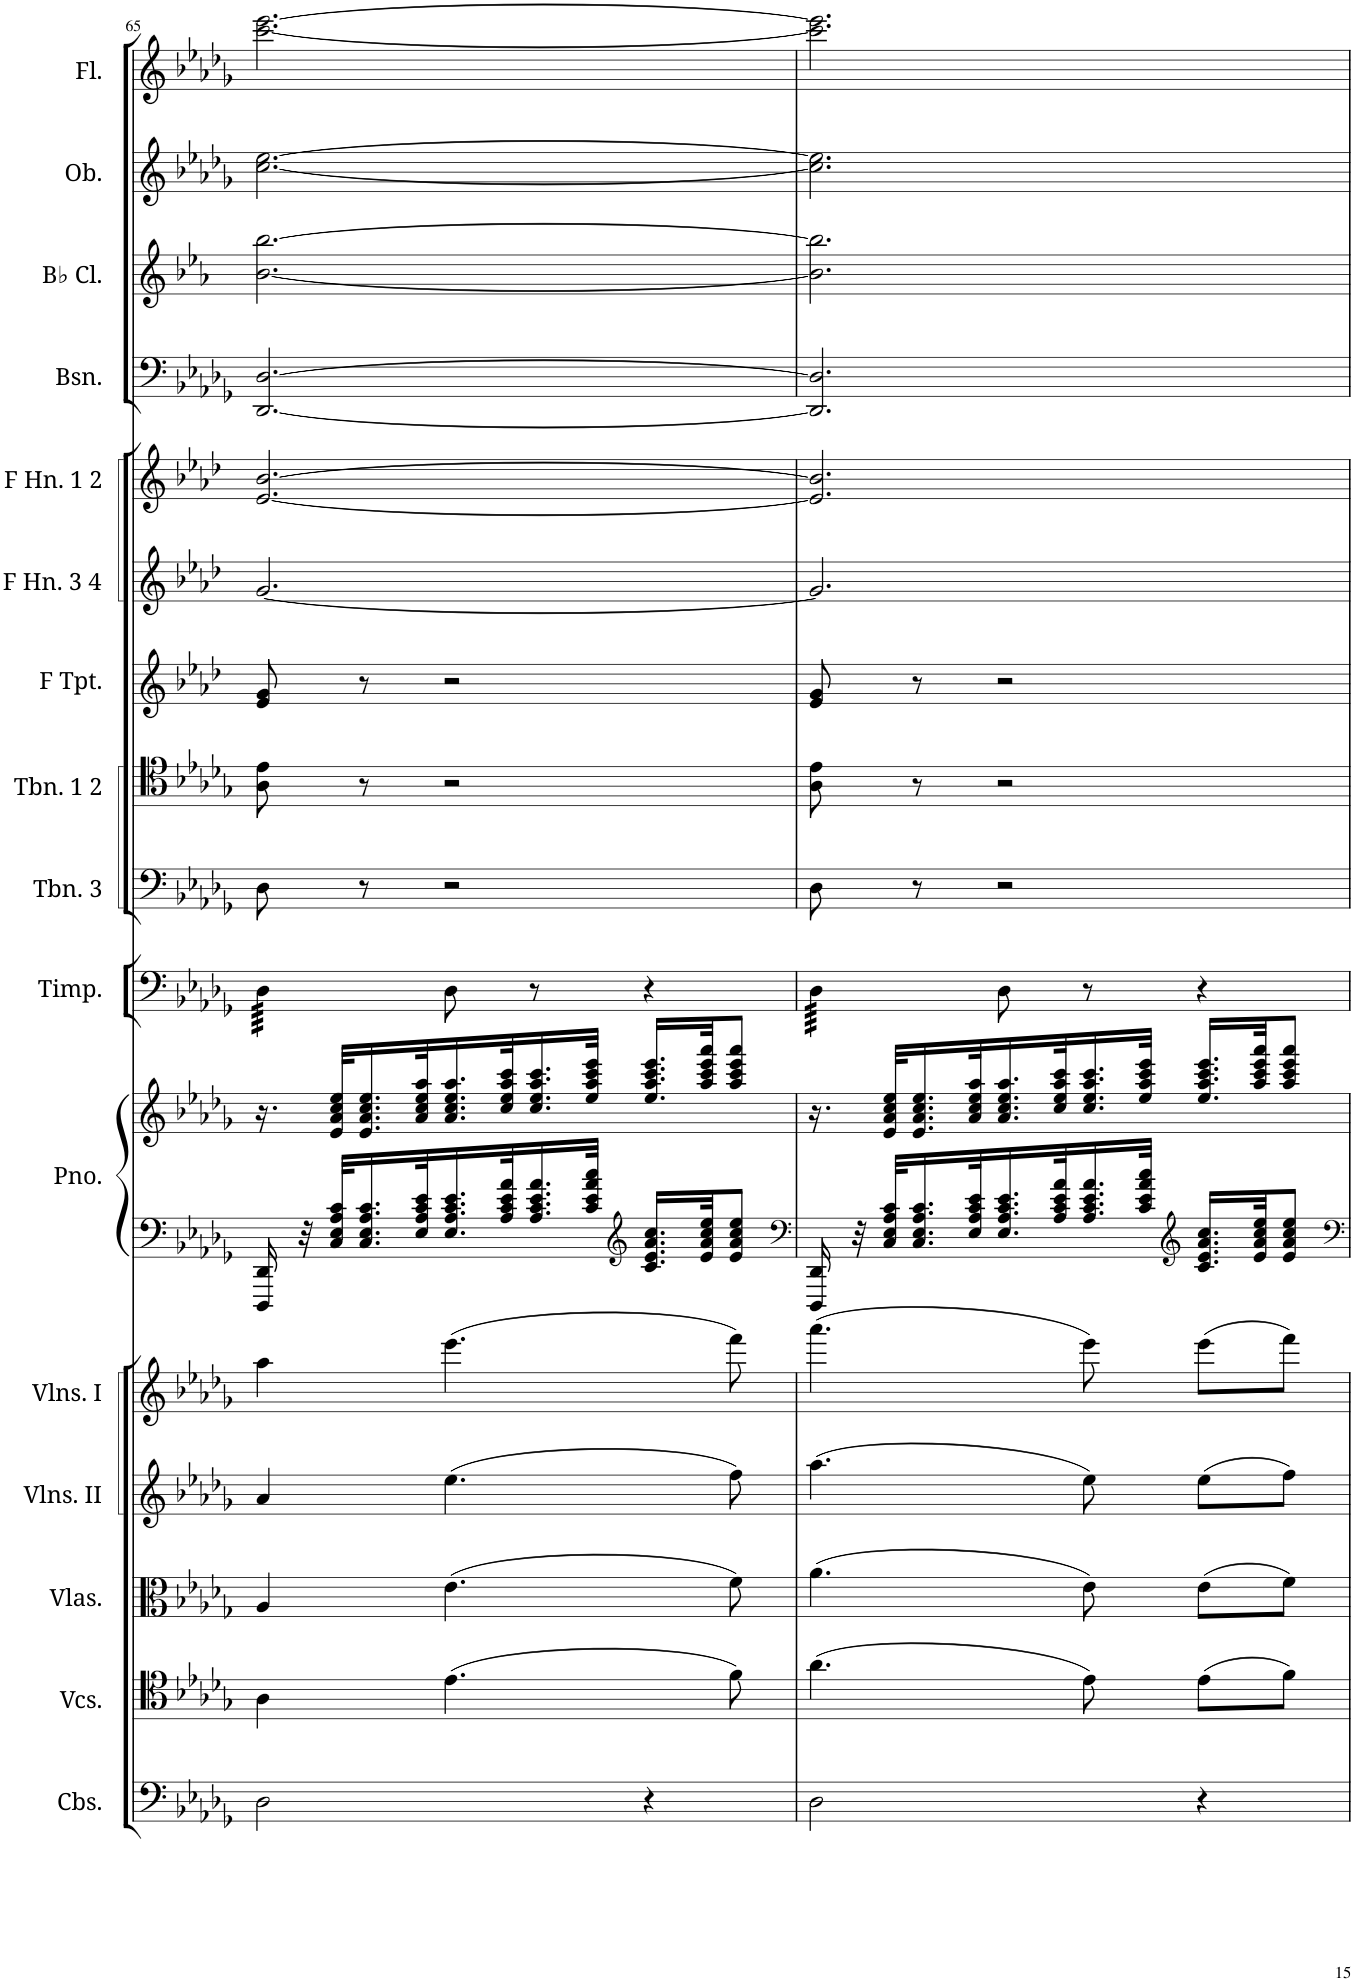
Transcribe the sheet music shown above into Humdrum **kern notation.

**kern	**kern	**kern	**kern	**kern	**kern	**kern	**kern	**kern	**kern	**kern	**kern	**kern	**kern	**kern	**kern	**kern
*part16	*part15	*part14	*part13	*part12	*part11	*part11	*part10	*part9	*part8	*part7	*part6	*part5	*part4	*part3	*part2	*part1
*staff17	*staff16	*staff15	*staff14	*staff13	*staff12	*staff11	*staff10	*staff9	*staff8	*staff7	*staff6	*staff5	*staff4	*staff3	*staff2	*staff1
*I"Contrabasses	*I"Violoncellos	*I"Violas	*I"Violins II	*I"Violins I	*I"Grand Piano	*	*I"Timpani (Ab-Db-Eb)	*I"Trombone 3	*I"Trombone 1 &amp; 2	*I"F Trumpet	*I"F Horn 3 &amp; 4	*I"F Horn 1 &amp; 2	*I"Bassoon	*I"Bb Clarinet	*I"Oboe	*I"Flute
*I'Cbs.	*I'Vcs.	*I'Vlas.	*I'Vlns. II	*I'Vlns. I	*I'Pno.	*	*I'Timp.	*I'Tbn. 3	*I'Tbn. 1 2	*I'F Tpt.	*I'F Hn. 3 4	*I'F Hn. 1 2	*I'Bsn.	*I'Bb Cl.	*I'Ob.	*I'Fl.
!!LO:PB:g=z
*clefF4	*clefC4	*clefC3	*clefG2	*clefG2	*clefF4	*clefG2	*clefF4	*clefF4	*clefC4	*clefG2	*clefG2	*clefG2	*clefF4	*clefG2	*clefG2	*clefG2
*Trd7c12	*	*	*	*	*	*	*	*	*	*Trd-3c-5	*Trd4c7	*Trd4c7	*	*Trd1c2	*	*
*k[b-e-a-d-g-]	*k[b-e-a-d-g-]	*k[b-e-a-d-g-]	*k[b-e-a-d-g-]	*k[b-e-a-d-g-]	*k[b-e-a-d-g-]	*k[b-e-a-d-g-]	*k[b-e-a-d-g-]	*k[b-e-a-d-g-]	*k[b-e-a-d-g-]	*k[b-e-a-d-]	*k[b-e-a-d-]	*k[b-e-a-d-]	*k[b-e-a-d-g-]	*k[b-e-a-]	*k[b-e-a-d-g-]	*k[b-e-a-d-g-]
*M6/8	*M6/8	*M6/8	*M6/8	*M6/8	*M6/8	*M6/8	*M6/8	*M6/8	*M6/8	*M6/8	*M6/8	*M6/8	*M6/8	*M6/8	*M6/8	*M6/8
=65	=65	=65	=65	=65	=65	=65	=65	=65	=65	=65	=65	=65	=65	=65	=65	=65
*	*	*	*	*	*	*	*tremolo	*	*	*	*	*	*	*	*	*
2D-\	4A-\	4A-/	4a-/	4aa-\	16DDD-/ 16DD-/	16.r	64D-\LLLL	8D-\	8A-\ 8e-\	8e-/ 8g/	[2.g/	[2.e-/ [2.b-/	[2.DD-/ [2.D-/	[2.b-\ [2.bb-\	[2.cc\ [2.ee-\	[2.ccc\ [2.eee-\
.	.	.	.	.	.	.	64D-\	.	.	.	.	.	.	.	.	.
.	.	.	.	.	.	.	64D-\	.	.	.	.	.	.	.	.	.
.	.	.	.	.	.	.	64D-\	.	.	.	.	.	.	.	.	.
.	.	.	.	.	32r	.	64D-\	.	.	.	.	.	.	.	.	.
.	.	.	.	.	.	.	64D-\	.	.	.	.	.	.	.	.	.
.	.	.	.	.	32C/ 32E-/ 32A-/ 32c/KLL	32e-/ 32a-/ 32cc/ 32ee-/KLL	64D-\	.	.	.	.	.	.	.	.	.
.	.	.	.	.	.	.	64D-\	.	.	.	.	.	.	.	.	.
.	.	.	.	.	16.C/ 16.E-/ 16.A-/ 16.c/	16.e-/ 16.a-/ 16.cc/ 16.ee-/	64D-\	8r	8r	8r	.	.	.	.	.	.
.	.	.	.	.	.	.	64D-\	.	.	.	.	.	.	.	.	.
.	.	.	.	.	.	.	64D-\	.	.	.	.	.	.	.	.	.
.	.	.	.	.	.	.	64D-\	.	.	.	.	.	.	.	.	.
.	.	.	.	.	.	.	64D-\	.	.	.	.	.	.	.	.	.
.	.	.	.	.	.	.	64D-\	.	.	.	.	.	.	.	.	.
.	.	.	.	.	32E-/ 32A-/ 32c/ 32e-/K	32a-/ 32cc/ 32ee-/ 32aa-/K	64D-\	.	.	.	.	.	.	.	.	.
.	.	.	.	.	.	.	64D-\JJJJ	.	.	.	.	.	.	.	.	.
*	*	*	*	*	*	*	*Xtremolo	*	*	*	*	*	*	*	*	*
.	(4.e-\	(4.e-\	(4.ee-\	(4.eee-\	16.E-/ 16.A-/ 16.c/ 16.e-/	16.a-/ 16.cc/ 16.ee-/ 16.aa-/	8D-\	2r	2r	2r	.	.	.	.	.	.
.	.	.	.	.	32A-/ 32c/ 32e-/ 32a-/K	32cc/ 32ee-/ 32aa-/ 32ccc/K	.	.	.	.	.	.	.	.	.	.
.	.	.	.	.	16.A-/ 16.c/ 16.e-/ 16.a-/	16.cc/ 16.ee-/ 16.aa-/ 16.ccc/	8r	.	.	.	.	.	.	.	.	.
.	.	.	.	.	32c/ 32e-/ 32a-/ 32cc/JJk	32ee-/ 32aa-/ 32ccc/ 32eee-/JJk	.	.	.	.	.	.	.	.	.	.
*	*	*	*	*	*clefG2	*	*	*	*	*	*	*	*	*	*	*
4r	.	.	.	.	16.c/ 16.e-/ 16.a-/ 16.cc/LL	16.ee-/ 16.aa-/ 16.ccc/ 16.eee-/LL	4r	.	.	.	.	.	.	.	.	.
.	.	.	.	.	32e-/ 32a-/ 32cc/ 32ee-/JK	32aa-/ 32ccc/ 32eee-/ 32aaa-/JK	.	.	.	.	.	.	.	.	.	.
.	8f\)	8f\)	8ff\)	8fff\)	8e-/ 8a-/ 8cc/ 8ee-/J	8aa-/ 8ccc/ 8eee-/ 8aaa-/J	.	.	.	.	.	.	.	.	.	.
=66	=66	=66	=66	=66	=66	=66	=66	=66	=66	=66	=66	=66	=66	=66	=66	=66
*	*	*	*	*	*clefF4	*	*	*	*	*	*	*	*	*	*	*
*	*	*	*	*	*	*	*tremolo	*	*	*	*	*	*	*	*	*
2D-\	(4.a-\	(4.a-\	(4.aa-\	(4.aaa-\	16DDD-/ 16DD-/	16.r	64D-\LLLL	8D-\	8A-\ 8e-\	8e-/ 8g/	2.g/]	2.e-/] 2.b-/]	2.DD-/] 2.D-/]	2.b-\] 2.bb-\]	2.cc\] 2.ee-\]	2.ccc\] 2.eee-\]
.	.	.	.	.	.	.	64D-\	.	.	.	.	.	.	.	.	.
.	.	.	.	.	.	.	64D-\	.	.	.	.	.	.	.	.	.
.	.	.	.	.	.	.	64D-\	.	.	.	.	.	.	.	.	.
.	.	.	.	.	32r	.	64D-\	.	.	.	.	.	.	.	.	.
.	.	.	.	.	.	.	64D-\	.	.	.	.	.	.	.	.	.
.	.	.	.	.	32C/ 32E-/ 32A-/ 32c/KLL	32e-/ 32a-/ 32cc/ 32ee-/KLL	64D-\	.	.	.	.	.	.	.	.	.
.	.	.	.	.	.	.	64D-\	.	.	.	.	.	.	.	.	.
.	.	.	.	.	16.C/ 16.E-/ 16.A-/ 16.c/	16.e-/ 16.a-/ 16.cc/ 16.ee-/	64D-\	8r	8r	8r	.	.	.	.	.	.
.	.	.	.	.	.	.	64D-\	.	.	.	.	.	.	.	.	.
.	.	.	.	.	.	.	64D-\	.	.	.	.	.	.	.	.	.
.	.	.	.	.	.	.	64D-\	.	.	.	.	.	.	.	.	.
.	.	.	.	.	.	.	64D-\	.	.	.	.	.	.	.	.	.
.	.	.	.	.	.	.	64D-\	.	.	.	.	.	.	.	.	.
.	.	.	.	.	32E-/ 32A-/ 32c/ 32e-/K	32a-/ 32cc/ 32ee-/ 32aa-/K	64D-\	.	.	.	.	.	.	.	.	.
.	.	.	.	.	.	.	64D-\JJJJ	.	.	.	.	.	.	.	.	.
*	*	*	*	*	*	*	*Xtremolo	*	*	*	*	*	*	*	*	*
.	.	.	.	.	16.E-/ 16.A-/ 16.c/ 16.e-/	16.a-/ 16.cc/ 16.ee-/ 16.aa-/	8D-\	2r	2r	2r	.	.	.	.	.	.
.	.	.	.	.	32A-/ 32c/ 32e-/ 32a-/K	32cc/ 32ee-/ 32aa-/ 32ccc/K	.	.	.	.	.	.	.	.	.	.
.	8e-\)	8e-\)	8ee-\)	8eee-\)	16.A-/ 16.c/ 16.e-/ 16.a-/	16.cc/ 16.ee-/ 16.aa-/ 16.ccc/	8r	.	.	.	.	.	.	.	.	.
.	.	.	.	.	32c/ 32e-/ 32a-/ 32cc/JJk	32ee-/ 32aa-/ 32ccc/ 32eee-/JJk	.	.	.	.	.	.	.	.	.	.
*	*	*	*	*	*clefG2	*	*	*	*	*	*	*	*	*	*	*
4r	(8e-\L	(8e-\L	(8ee-\L	(8eee-\L	16.c/ 16.e-/ 16.a-/ 16.cc/LL	16.ee-/ 16.aa-/ 16.ccc/ 16.eee-/LL	4r	.	.	.	.	.	.	.	.	.
.	.	.	.	.	32e-/ 32a-/ 32cc/ 32ee-/JK	32aa-/ 32ccc/ 32eee-/ 32aaa-/JK	.	.	.	.	.	.	.	.	.	.
.	8f\J)	8f\J)	8ff\J)	8fff\J)	8e-/ 8a-/ 8cc/ 8ee-/J	8aa-/ 8ccc/ 8eee-/ 8aaa-/J	.	.	.	.	.	.	.	.	.	.
=	=	=	=	=	=	=	=	=	=	=	=	=	=	=	=	=
*-	*-	*-	*-	*-	*-	*-	*-	*-	*-	*-	*-	*-	*-	*-	*-	*-
